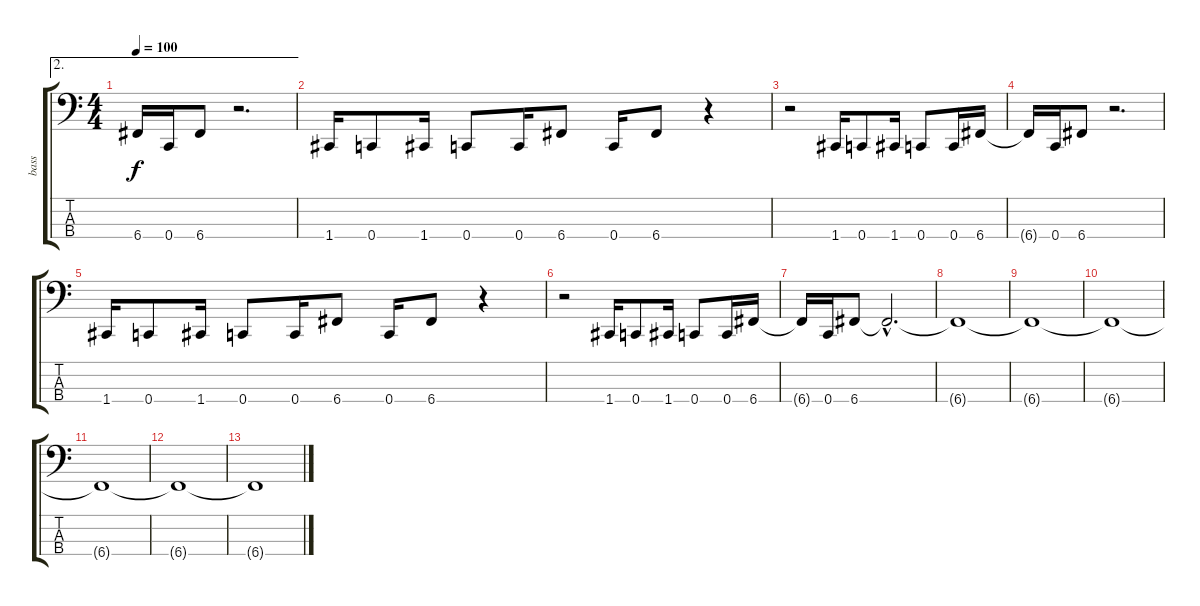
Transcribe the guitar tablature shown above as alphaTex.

\track ("bass" "bass") {instrument electricbassfinger}
\staff {score tabs}
\tuning (F2 C2 G1 C1) {hide}
\ae 2
\ts (4 4)
\tempo 100
\clef f4
\ks c
6.4{t}.16{dy f} 0.4.16 6.4.8 r.2{d} |
1.4.16 0.4.8 1.4.16 0.4.8 0.4.16 6.4.8 0.4.16 6.4.8 r.4 |
r.2 1.4.16 0.4.8 1.4.16 0.4.8 0.4.16 6.4.16 |
6.4{t}.16 0.4.16 6.4.8 r.2{d} |
1.4.16 0.4.8 1.4.16 0.4.8 0.4.16 6.4.8 0.4.16 6.4.8 r.4 |
r.2 1.4.16 0.4.8 1.4.16 0.4.8 0.4.16 6.4.16 |
6.4{t}.16 0.4.16 6.4.8 6.4{hac t}.2{d} |
6.4{t}.1 |
6.4{t}.1 |
6.4{t}.1 |
6.4{t}.1 |
6.4{t}.1 |
6.4{t}.1
